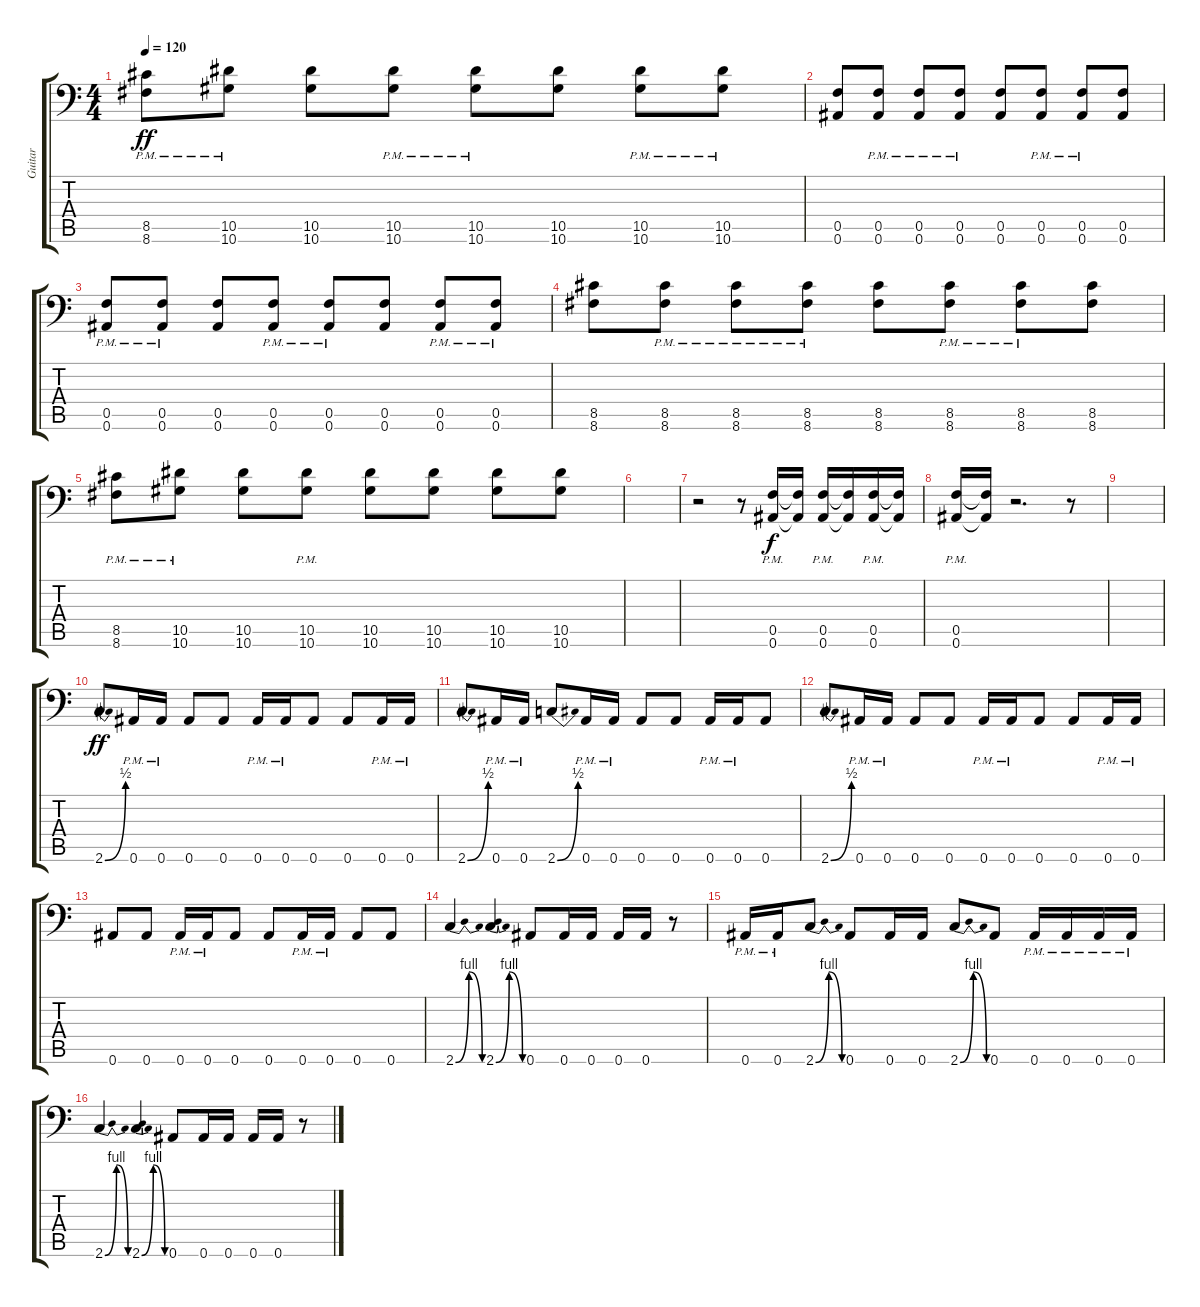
\track ("Guitar" "Guitar") {instrument distortionguitar}
\staff {score tabs}
\tuning (C4 G3 Eb3 Bb2 F2 Bb1) {hide}
\ts (4 4)
\tempo 120
\clef f4
\ks c
(8.5{pm} 8.6{pm}).8{dy ff} (10.5{pm} 10.6{pm}).8 (10.5 10.6).8 (10.5{pm} 10.6{pm}).8 (10.5{pm} 10.6{pm}).8 (10.5 10.6).8 (10.5{pm} 10.6{pm}).8 (10.5{pm} 10.6{pm}).8 |
(0.5 0.6).8 (0.5{pm} 0.6{pm}).8 (0.5{pm} 0.6{pm}).8 (0.5{pm} 0.6{pm}).8 (0.5 0.6).8 (0.5{pm} 0.6{pm}).8 (0.5{pm} 0.6{pm}).8 (0.5 0.6).8 |
(0.5{pm} 0.6{pm}).8 (0.5{pm} 0.6{pm}).8 (0.5 0.6).8 (0.5{pm} 0.6{pm}).8 (0.5{pm} 0.6{pm}).8 (0.5 0.6).8 (0.5{pm} 0.6{pm}).8 (0.5{pm} 0.6{pm}).8 |
(8.5 8.6).8 (8.5{pm} 8.6{pm}).8 (8.5{pm} 8.6{pm}).8 (8.5{pm} 8.6{pm}).8 (8.5 8.6).8 (8.5{pm} 8.6{pm}).8 (8.5{pm} 8.6{pm}).8 (8.5 8.6).8 |
(8.5{pm} 8.6{pm}).8 (10.5{pm} 10.6{pm}).8 (10.5 10.6).8 (10.5{pm} 10.6{pm}).8 (10.5 10.6).8 (10.5 10.6).8 (10.5 10.6).8 (10.5 10.6).8 |
|
r.2 r.8 (0.5{pm} 0.6{pm}).16{dy f} (0.5{t} 0.6{t}).16 (0.5{pm} 0.6{pm}).16 (0.5{t} 0.6{t}).16 (0.5{pm} 0.6{pm}).16 (0.5{t} 0.6{t}).16 |
(0.5{pm} 0.6{pm}).16 (0.5{t} 0.6{t}).16 r.2{d} r.8 |
|
2.6{be (bend 0 0 60 2)}.8{dy ff} 0.6{pm}.16 0.6{pm}.16 0.6.8 0.6.8 0.6{pm}.16 0.6{pm}.16 0.6.8 0.6.8 0.6{pm}.16 0.6{pm}.16 |
2.6{be (bend 0 0 60 2)}.8 0.6{pm}.16 0.6{pm}.16 2.6{be (bend 0 0 60 2)}.8 0.6{pm}.16 0.6{pm}.16 0.6.8 0.6.8 0.6{pm}.16 0.6{pm}.16 0.6.8 |
2.6{be (bend 0 0 60 2)}.8 0.6{pm}.16 0.6{pm}.16 0.6.8 0.6.8 0.6{pm}.16 0.6{pm}.16 0.6.8 0.6.8 0.6{pm}.16 0.6{pm}.16 |
0.6.8 0.6.8 0.6{pm}.16 0.6{pm}.16 0.6.8 0.6.8 0.6{pm}.16 0.6{pm}.16 0.6.8 0.6.8 |
2.6{be (bendrelease 0 0 15 4 15 4 60 0)}.4 2.6{be (bendrelease 0 0 15 4 15 4 60 0)}.4 0.6.8 0.6.16 0.6.16 0.6.16 0.6.16 r.8 |
0.6{pm}.16 0.6{pm}.16 2.6{be (bendrelease 0 0 15 4 15 4 60 0)}.8 0.6.8 0.6.16 0.6.16 2.6{be (bendrelease 0 0 15 4 15 4 60 0)}.8 0.6.8 0.6{pm}.16 0.6{pm}.16 0.6{pm}.16 0.6{pm}.16 |
2.6{be (bendrelease 0 0 15 4 15 4 60 0)}.4 2.6{be (bendrelease 0 0 15 4 15 4 60 0)}.4 0.6.8 0.6.16 0.6.16 0.6.16 0.6.16 r.8
